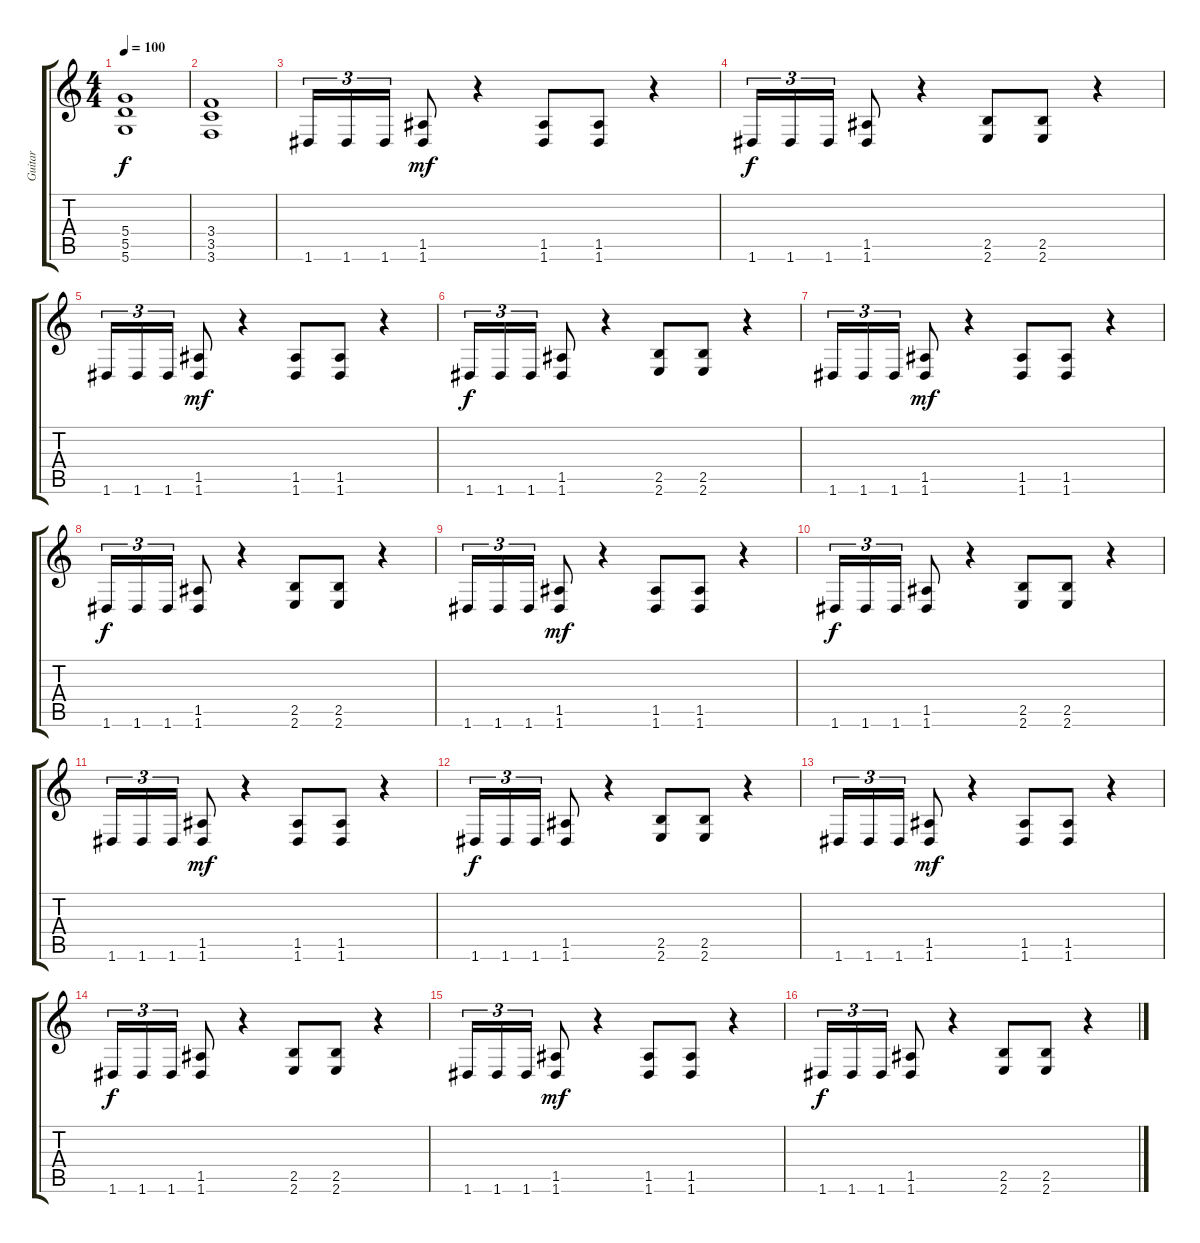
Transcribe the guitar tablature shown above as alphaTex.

\track ("Guitar" "Guitar") {instrument overdrivenguitar}
\staff {score tabs}
\tuning (E4 B3 G3 D3 A2 D2) {hide}
\ts (4 4)
\tempo 100
\clef g2
\ks c
(5.4 5.5 5.6).1{dy f} |
(3.4 3.5 3.6).1 |
1.6.16{tu (3 2)} 1.6.16{tu (3 2)} 1.6.16{tu (3 2)} (1.5 1.6).8{dy mf} r.4 (1.5 1.6).8 (1.5 1.6).8 r.4 |
1.6.16{tu (3 2) dy f} 1.6.16{tu (3 2)} 1.6.16{tu (3 2)} (1.5 1.6).8 r.4 (2.5 2.6).8 (2.5 2.6).8 r.4 |
1.6.16{tu (3 2)} 1.6.16{tu (3 2)} 1.6.16{tu (3 2)} (1.5 1.6).8{dy mf} r.4 (1.5 1.6).8 (1.5 1.6).8 r.4 |
1.6.16{tu (3 2) dy f} 1.6.16{tu (3 2)} 1.6.16{tu (3 2)} (1.5 1.6).8 r.4 (2.5 2.6).8 (2.5 2.6).8 r.4 |
1.6.16{tu (3 2)} 1.6.16{tu (3 2)} 1.6.16{tu (3 2)} (1.5 1.6).8{dy mf} r.4 (1.5 1.6).8 (1.5 1.6).8 r.4 |
1.6.16{tu (3 2) dy f} 1.6.16{tu (3 2)} 1.6.16{tu (3 2)} (1.5 1.6).8 r.4 (2.5 2.6).8 (2.5 2.6).8 r.4 |
1.6.16{tu (3 2)} 1.6.16{tu (3 2)} 1.6.16{tu (3 2)} (1.5 1.6).8{dy mf} r.4 (1.5 1.6).8 (1.5 1.6).8 r.4 |
1.6.16{tu (3 2) dy f} 1.6.16{tu (3 2)} 1.6.16{tu (3 2)} (1.5 1.6).8 r.4 (2.5 2.6).8 (2.5 2.6).8 r.4 |
1.6.16{tu (3 2)} 1.6.16{tu (3 2)} 1.6.16{tu (3 2)} (1.5 1.6).8{dy mf} r.4 (1.5 1.6).8 (1.5 1.6).8 r.4 |
1.6.16{tu (3 2) dy f} 1.6.16{tu (3 2)} 1.6.16{tu (3 2)} (1.5 1.6).8 r.4 (2.5 2.6).8 (2.5 2.6).8 r.4 |
1.6.16{tu (3 2)} 1.6.16{tu (3 2)} 1.6.16{tu (3 2)} (1.5 1.6).8{dy mf} r.4 (1.5 1.6).8 (1.5 1.6).8 r.4 |
1.6.16{tu (3 2) dy f} 1.6.16{tu (3 2)} 1.6.16{tu (3 2)} (1.5 1.6).8 r.4 (2.5 2.6).8 (2.5 2.6).8 r.4 |
1.6.16{tu (3 2)} 1.6.16{tu (3 2)} 1.6.16{tu (3 2)} (1.5 1.6).8{dy mf} r.4 (1.5 1.6).8 (1.5 1.6).8 r.4 |
1.6.16{tu (3 2) dy f} 1.6.16{tu (3 2)} 1.6.16{tu (3 2)} (1.5 1.6).8 r.4 (2.5 2.6).8 (2.5 2.6).8 r.4
